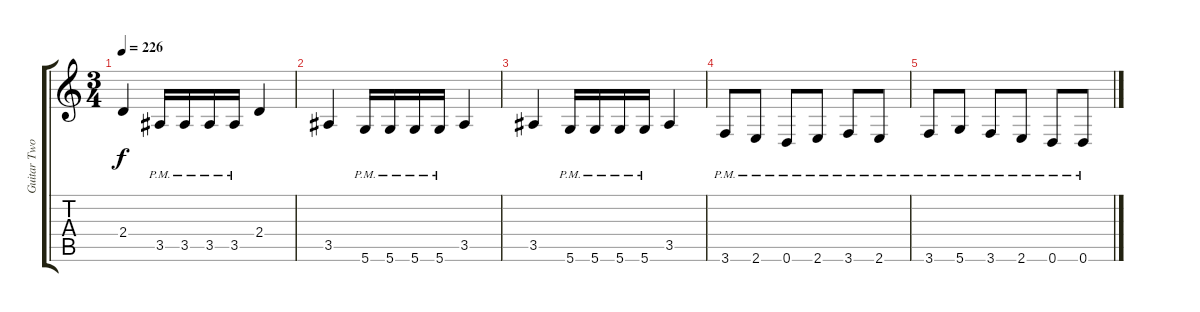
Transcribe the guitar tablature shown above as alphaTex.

\track ("Guitar Two" "Guitar Two") {instrument distortionguitar}
\staff {score tabs}
\tuning (D4 A3 F3 C3 G2 D2) {hide}
\ts (3 4)
\tempo 226
\clef g2
\ks c
2.4.4{dy f} 3.5{pm}.16 3.5{pm}.16 3.5{pm}.16 3.5{pm}.16 2.4.4 |
3.5.4 5.6{pm}.16 5.6{pm}.16 5.6{pm}.16 5.6{pm}.16 3.5.4 |
3.5.4 5.6{pm}.16 5.6{pm}.16 5.6{pm}.16 5.6{pm}.16 3.5.4 |
3.6{pm}.8 2.6{pm}.8 0.6{pm}.8 2.6{pm}.8 3.6{pm}.8 2.6{pm}.8 |
3.6{pm}.8 5.6{pm}.8 3.6{pm}.8 2.6{pm}.8 0.6{pm}.8 0.6{pm}.8
